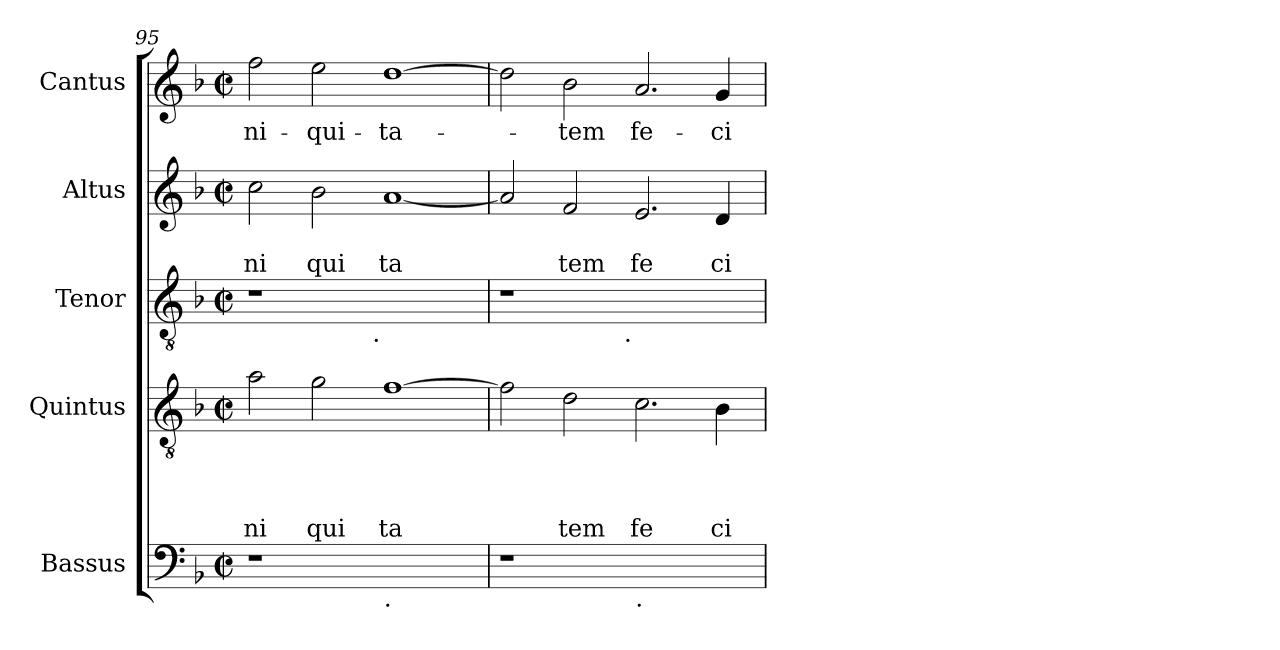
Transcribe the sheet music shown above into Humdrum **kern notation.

**kern	**kern	**text	**text	**text	**text	**kern	**kern	**text	**text	**kern	**text
*part5	*part4	*part4	*part4	*part4	*part4	*part3	*part2	*part2	*part2	*part1	*part1
*staff5	*staff4	*staff4	*staff4	*staff4	*staff4	*staff3	*staff2	*staff2	*staff2	*staff1	*staff1
*I"Bassus	*I"Quintus	*	*	*	*	*I"Tenor	*I"Altus	*	*	*I"Cantus	*
!!LO:PB:g=z
*clefF4	*clefGv2	*	*	*	*	*clefGv2	*clefG2	*	*	*clefG2	*
*k[b-]	*k[b-]	*	*	*	*	*k[b-]	*k[b-]	*	*	*k[b-]	*
*F:	*F:	*	*	*	*	*F:	*F:	*	*	*F:	*
*M2/2	*M2/2	*	*	*	*	*M2/2	*M2/2	*	*	*M2/2	*
*met(c|)	*met(c|)	*	*	*	*	*met(c|)	*met(c|)	*	*	*met(c|)	*
=95	=95	=95	=95	=95	=95	=95	=95	=95	=95	=95	=95
!	!	!	!	!	!LO:LY:b	!	!	!	!LO:LY:b	!	!LO:LY:b
*	*	*	*	*	*	*^	*	*	*	*	*
1r	2a\	.	.	.	-ni	1r	2ryy	2cc\	.	ni	2ff\	-ni-
!	!	!	!	!	!LO:LY:b	!	!	!	!	!LO:LY:b	!	!LO:LY:b
.	2g\	.	.	.	qui	.	4...ryy	2b-\	.	qui	2ee\	-qui-
!	!	!	!	!	!	!	!LO:TX:b:t=.	!	!	!	!	!
.	.	.	.	.	.	.	1ryy	.	.	.	.	.
!LO:TX:b:t=.	!	!	!	!	!	!	!	!	!	!	!	!
!	!	!	!	!	!LO:LY:b	!	!	!	!	!LO:LY:b	!	!LO:LY:b
1ryy	[>1f	.	.	.	ta	1ryy	.	[<1a	.	ta	[>1dd	-ta-
.	.	.	.	.	.	.	32ryy	.	.	.	.	.
=96	=96	=96	=96	=96	=96	=96	=96	=96	=96	=96	=96	=96
1r	2f\]	.	.	.	.	1r	2ryy	2a/]	.	.	2dd\]	.
!	!	!	!	!	!LO:LY:b	!	!	!	!	!LO:LY:b	!	!LO:LY:b
.	2d\	.	.	.	tem	.	4...ryy	2f/	.	tem	2b-\	-tem
!	!	!	!	!	!	!	!LO:TX:b:t=.	!	!	!	!	!
.	.	.	.	.	.	.	1ryy	.	.	.	.	.
!LO:TX:b:t=.	!	!	!	!	!	!	!	!	!	!	!	!
!	!	!	!	!	!LO:LY:b	!	!	!	!	!LO:LY:b	!	!LO:LY:b
1ryy	2.c\	.	.	.	fe	1ryy	.	2.e/	.	fe	2.a/	fe-
!	!	!	!	!	!LO:LY:b	!	!	!	!	!LO:LY:b	!	!LO:LY:b
.	4B-\	.	.	.	ci	.	.	4d/	.	ci	4g/	-ci-
.	.	.	.	.	.	.	32ryy	.	.	.	.	.
*	*	*	*	*	*	*v	*v	*	*	*	*	*
=	=	=	=	=	=	=	=	=	=	=	=
*-	*-	*-	*-	*-	*-	*-	*-	*-	*-	*-	*-
